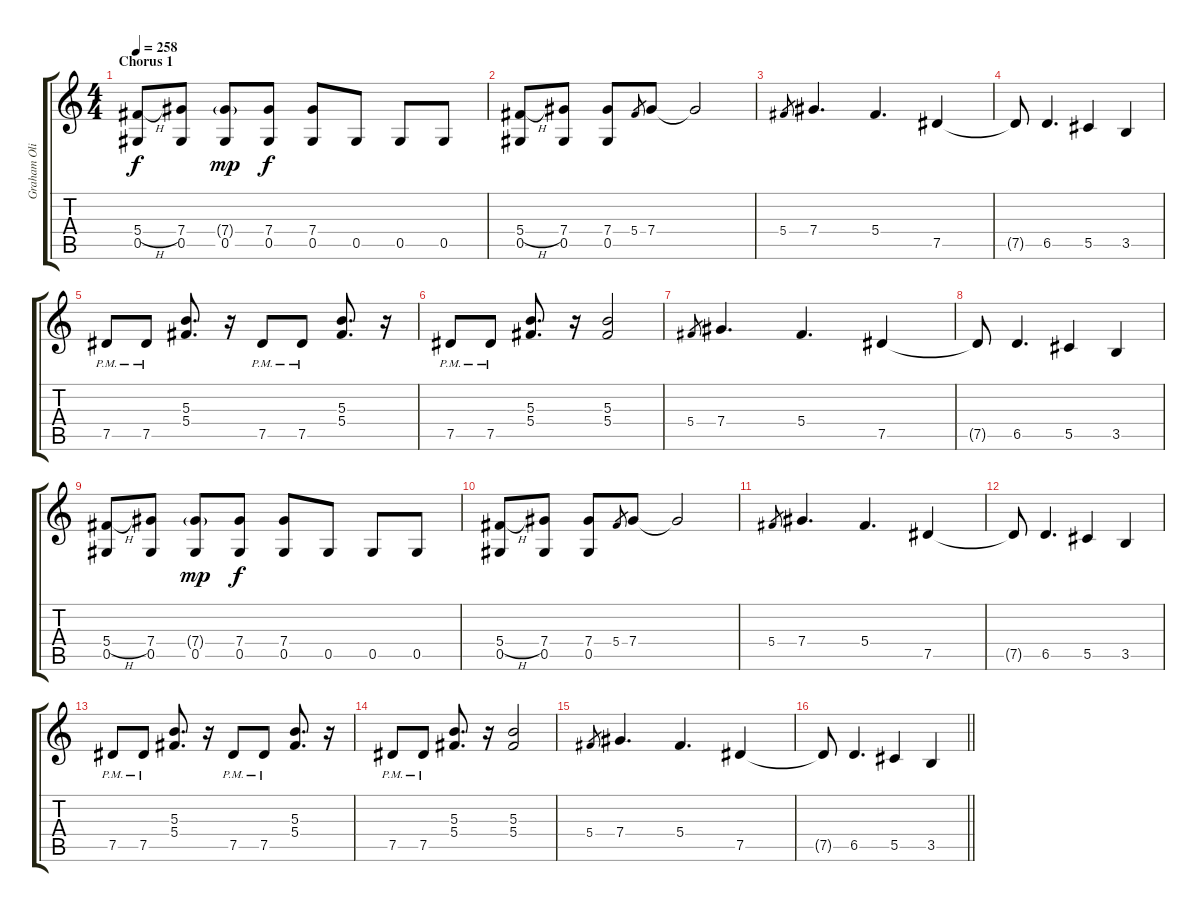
\track ("Graham Oliver" "Graham Oli") {instrument overdrivenguitar}
\staff {score tabs}
\tuning (Eb4 Bb3 Gb3 Db3 Ab2 Eb2) {hide}
\ts (4 4)
\section ("" "Chorus 1")
\tempo 258
\clef g2
\ks c
(5.4{h} 0.5).8{dy f} (7.4 0.5).8 (7.4{g} 0.5).8{dy mp} (7.4 0.5).8{dy f} (7.4 0.5).8 0.5.8 0.5.8 0.5.8 |
(5.4{h} 0.5).8 (7.4 0.5).8 (7.4 0.5).8 5.4.8{gr} 7.4.8 7.4{t}.2 |
5.4.8{gr} 7.4.4{d} 5.4.4{d} 7.5.4 |
7.5{t}.8 6.5.4{d} 5.5.4 3.5.4 |
7.5{pm}.8 7.5{pm}.8 (5.3 5.4).8{d} r.16 7.5{pm}.8 7.5{pm}.8 (5.3 5.4).8{d} r.16 |
7.5{pm}.8 7.5{pm}.8 (5.3 5.4).8{d} r.16 (5.3 5.4).2 |
5.4.8{gr} 7.4.4{d} 5.4.4{d} 7.5.4 |
7.5{t}.8 6.5.4{d} 5.5.4 3.5.4 |
(5.4{h} 0.5).8 (7.4 0.5).8 (7.4{g} 0.5).8{dy mp} (7.4 0.5).8{dy f} (7.4 0.5).8 0.5.8 0.5.8 0.5.8 |
(5.4{h} 0.5).8 (7.4 0.5).8 (7.4 0.5).8 5.4.8{gr} 7.4.8 7.4{t}.2 |
5.4.8{gr} 7.4.4{d} 5.4.4{d} 7.5.4 |
7.5{t}.8 6.5.4{d} 5.5.4 3.5.4 |
7.5{pm}.8 7.5{pm}.8 (5.3 5.4).8{d} r.16 7.5{pm}.8 7.5{pm}.8 (5.3 5.4).8{d} r.16 |
7.5{pm}.8 7.5{pm}.8 (5.3 5.4).8{d} r.16 (5.3 5.4).2 |
5.4.8{gr} 7.4.4{d} 5.4.4{d} 7.5.4 |
\barLineRight lightlight
7.5{t}.8 6.5.4{d} 5.5.4 3.5.4
